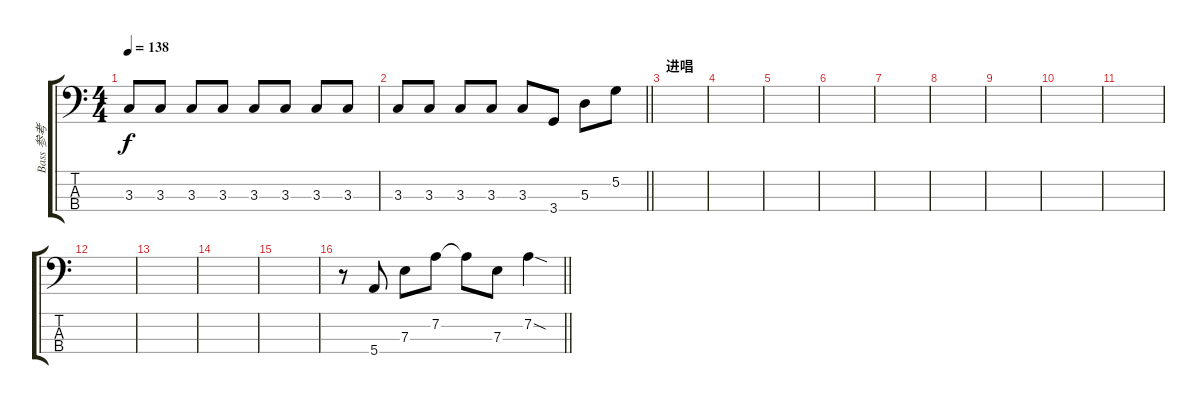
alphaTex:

\track ("Bass 参考" "Bass 参考") {instrument electricbassfinger}
\staff {score tabs}
\tuning (G2 D2 A1 E1) {hide}
\ts (4 4)
\tempo 138
\clef f4
\ks c
3.3.8{dy f} 3.3.8 3.3.8 3.3.8 3.3.8 3.3.8 3.3.8 3.3.8 |
\barLineRight lightlight
3.3.8 3.3.8 3.3.8 3.3.8 3.3.8 3.4.8 5.3.8 5.2.8 |
\section ("" "进唱")
|
|
|
|
|
|
|
|
|
|
|
|
|
\barLineRight lightlight
r.8 5.4.8 7.3.8 7.2.8 7.2{t}.8 7.3.8 7.2{sod}.4
